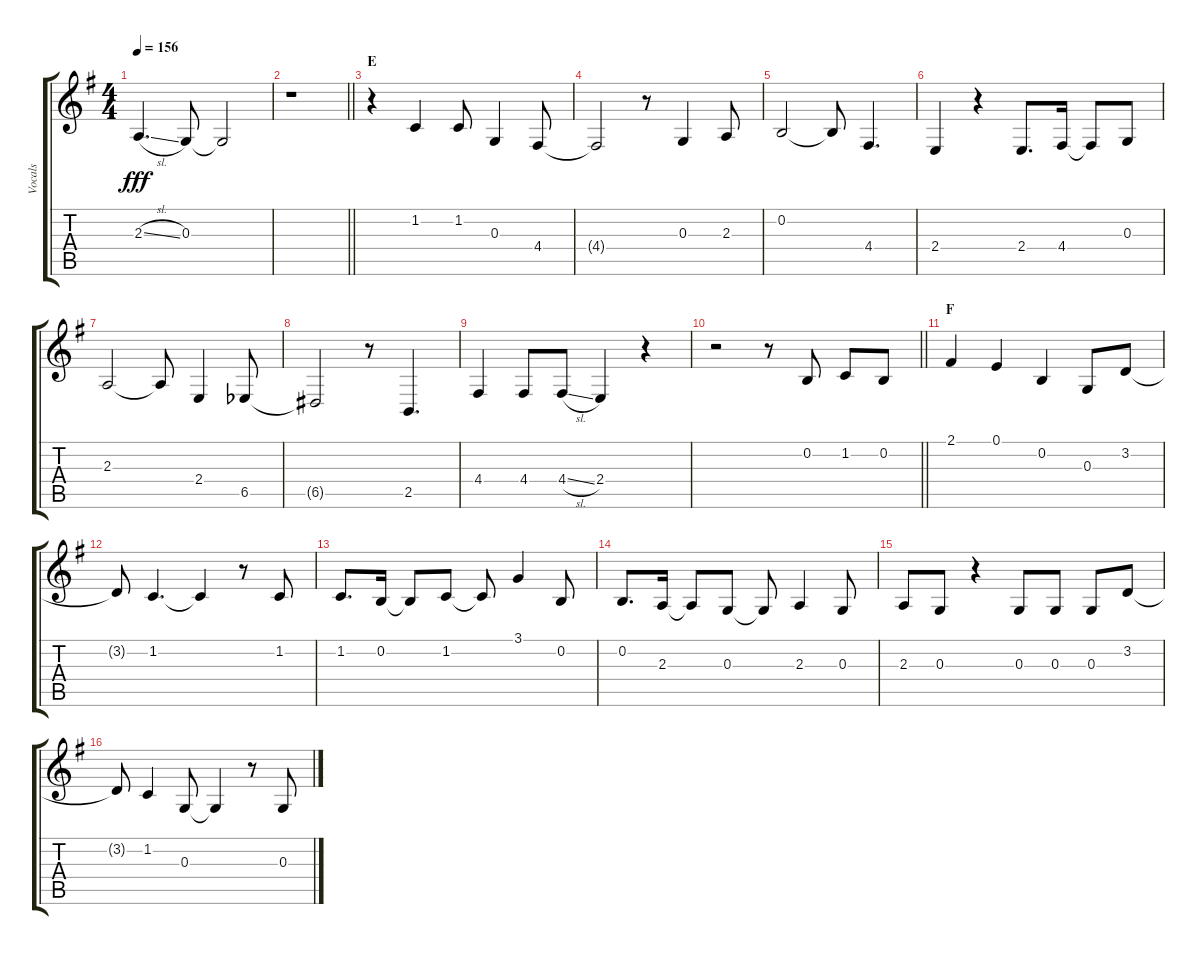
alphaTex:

\track ("Vocals" "Vocals") {instrument voiceoohs}
\staff {score tabs}
\tuning (E4 B3 G3 D3 A2 E2) {hide}
\ts (4 4)
\tempo 156
\clef g2
\ks g
2.3{sl}.4{d dy fff} 0.3.8 0.3{t}.2 |
\barLineRight lightlight
r.1 |
\section ("" "E")
r.4 1.2.4 1.2.8 0.3.4 4.4.8 |
4.4{t}.2 r.8 0.3.4 2.3.8 |
0.2.2 0.2{t}.8 4.4.4{d} |
2.4.4 r.4 2.4.8{d} 4.4.16 4.4{t}.8 0.3.8 |
2.3.2 2.3{t}.8 2.4.4 6.5{acc b}.8 |
6.5{t}.2 r.8 2.5.4{d} |
4.4.4 4.4.8 4.4{sl}.8 2.4.4 r.4 |
\barLineRight lightlight
r.2 r.8 0.2.8 1.2.8 0.2.8 |
\section ("" "F")
2.1.4 0.1.4 0.2.4 0.3.8 3.2.8 |
3.2{t}.8 1.2.4{d} 1.2{t}.4 r.8 1.2.8 |
1.2.8{d} 0.2.16 0.2{t}.8 1.2.8 1.2{t}.8 3.1.4 0.2.8 |
0.2.8{d} 2.3.16 2.3{t}.8 0.3.8 0.3{t}.8 2.3.4 0.3.8 |
2.3.8 0.3.8 r.4 0.3.8 0.3.8 0.3.8 3.2.8 |
3.2{t}.8 1.2.4 0.3.8 0.3{t}.4 r.8 0.3.8
